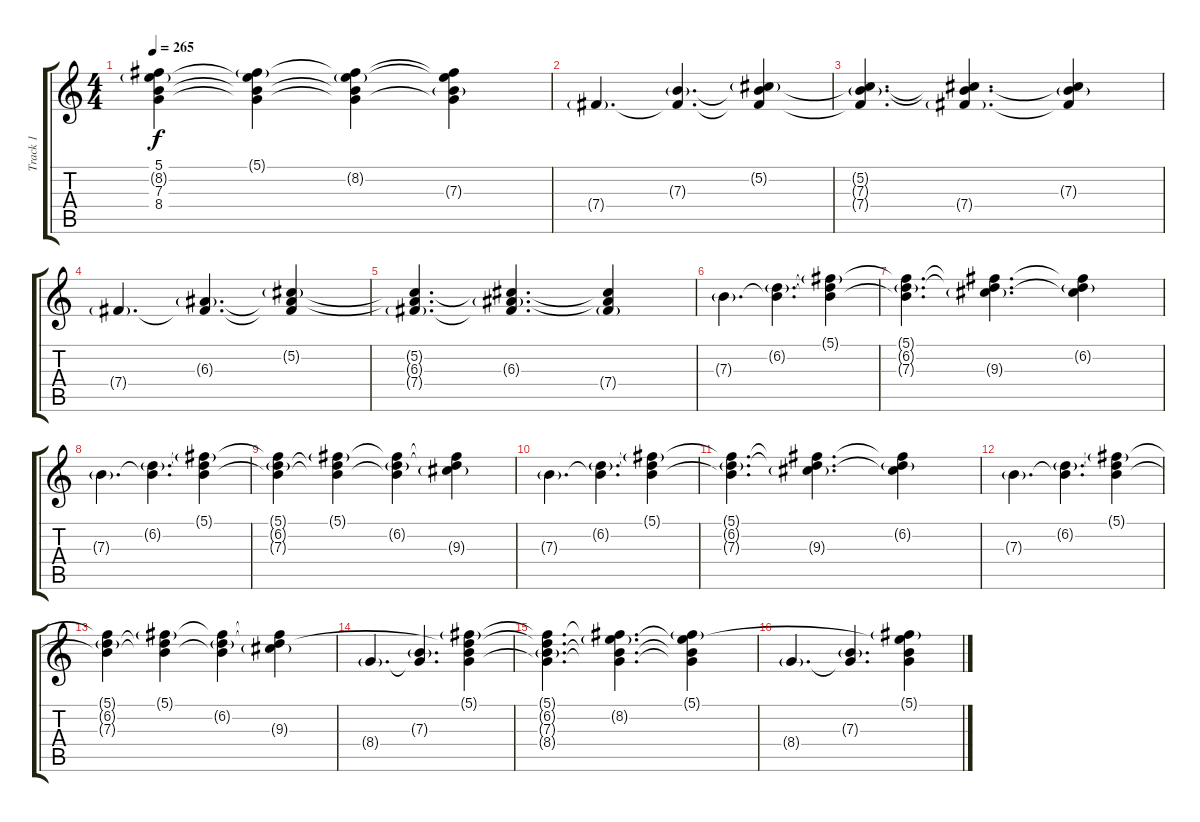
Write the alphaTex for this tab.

\track ("Track 1" "Track 1") {instrument overdrivenguitar}
\staff {score tabs}
\tuning (Db4 Ab3 E3 B2 Gb2 B1) {hide}
\ts (4 4)
\tempo 265
\clef g2
\ks c
(5.1{t} 8.2{g} 7.3{t} 8.4{t}).4{dy f} (5.1{g} 8.2{t} 7.3{t} 8.4{t}).4 (5.1{t} 8.2{g} 7.3{t} 8.4{t}).4 (5.1{t} 8.2{t} 7.3{g} 8.4{t}).4 |
7.4{g}.4{d} (7.3{g} 7.4{t}).4{d} (5.2{g} 7.3{t} 7.4{t}).4 |
(5.2{t} 7.3{g} 7.4{t}).4{d} (5.2{t} 7.3{t} 7.4{g}).4{d} (5.2{t} 7.3{g} 7.4{t}).4 |
7.4{g}.4{d} (6.3{g} 7.4{t}).4{d} (5.2{g} 6.3{t} 7.4{t}).4 |
(5.2{t} 6.3{t} 7.4{g}).4{d} (5.2{t} 6.3{g} 7.4{t}).4{d} (5.2{t} 6.3{t} 7.4{g}).4 |
7.3{g}.4{d} (6.2{g} 7.3{t}).4{d} (5.1{g} 6.2{t} 7.3{t}).4 |
(5.1{t} 6.2{g} 7.3{t}).4{d} (5.1{t} 6.2{t} 9.3{g}).4{d} (5.1{t} 6.2{g} 9.3{t}).4 |
7.3{g}.4{d} (6.2{g} 7.3{t}).4{d} (5.1{g} 6.2{t} 7.3{t}).4 |
(5.1{t} 6.2{g} 7.3{t}).4 (5.1{g} 6.2{t} 7.3{t}).4 (5.1{t} 6.2{g} 7.3{t}).4 (5.1{t} 6.2{t} 9.3{g}).4 |
7.3{g}.4{d} (6.2{g} 7.3{t}).4{d} (5.1{g} 6.2{t} 7.3{t}).4 |
(5.1{t} 6.2{g} 7.3{t}).4{d} (5.1{t} 6.2{t} 9.3{g}).4{d} (5.1{t} 6.2{g} 9.3{t}).4 |
7.3{g}.4{d} (6.2{g} 7.3{t}).4{d} (5.1{g} 6.2{t} 7.3{t}).4 |
(5.1{t} 6.2{g} 7.3{t}).4 (5.1{g} 6.2{t} 7.3{t}).4 (5.1{t} 6.2{g} 7.3{t}).4 (5.1{t} 6.2{t} 9.3{g}).4 |
8.4{g}.4{d} (7.3{g} 8.4{t}).4{d} (5.1{g} 6.2{t} 7.3{t} 8.4{t}).4 |
(5.1{t} 6.2{t} 7.3{g} 8.4{t}).4{d} (5.1{t} 8.2{g} 7.3{t} 8.4{t}).4{d} (5.1{g} 8.2{t} 7.3{t} 8.4{t}).4 |
8.4{g}.4{d} (7.3{g} 8.4{t}).4{d} (5.1{g} 8.2{t} 7.3{t} 8.4{t}).4
